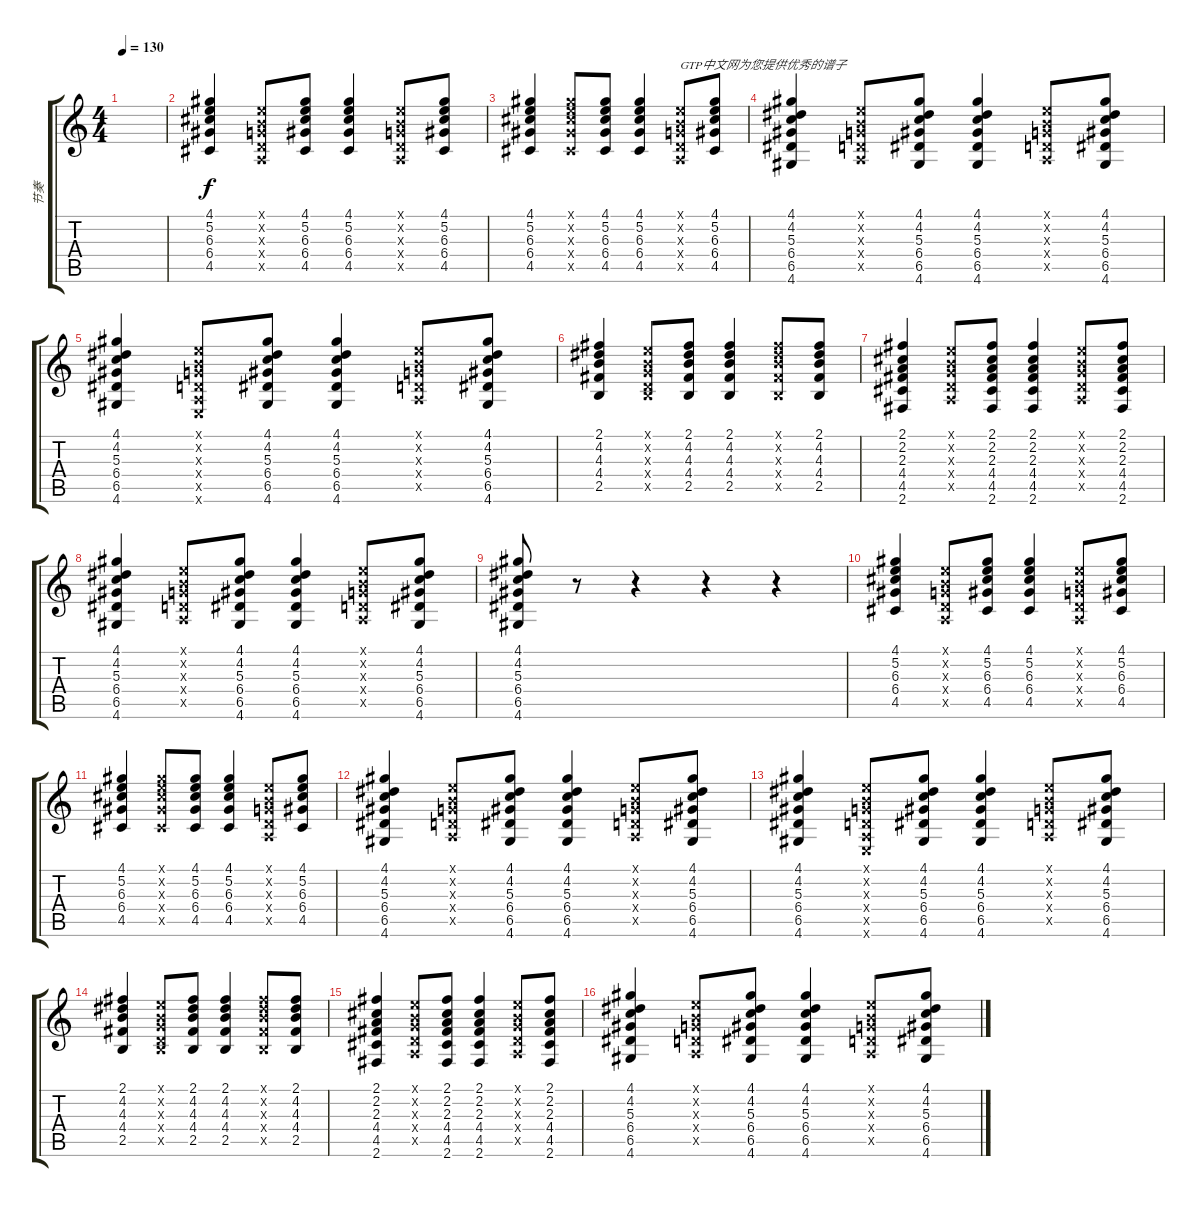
\track ("节奏" "节奏") {instrument acousticguitarsteel}
\staff {score tabs}
\tuning (E4 B3 G3 D3 A2 E2) {hide}
\ts (4 4)
\tempo 130
\clef g2
\ks c
|
(4.1 5.2 6.3 6.4 4.5).4 (0.1{x} 0.2{x} 0.3{x} 0.4{x} 0.5{x}).8 (4.1 5.2 6.3 6.4 4.5).8 (4.1 5.2 6.3 6.4 4.5).4 (0.1{x} 0.2{x} 0.3{x} 0.4{x} 0.5{x}).8 (4.1 5.2 6.3 6.4 4.5).8 |
(4.1 5.2 6.3 6.4 4.5).4 (4.1{x} 5.2{x} 6.3{x} 6.4{x} 4.5{x}).8 (4.1 5.2 6.3 6.4 4.5).8 (4.1 5.2 6.3 6.4 4.5).4 (0.1{x} 0.2{x} 0.3{x} 0.4{x} 0.5{x}).8{txt "GTP中文网为您提供优秀的谱子"} (4.1 5.2 6.3 6.4 4.5).8 |
(4.1 4.2 5.3 6.4 6.5 4.6).4 (0.1{x} 0.2{x} 0.3{x} 0.4{x} 0.5{x}).8 (4.1 4.2 5.3 6.4 6.5 4.6).8 (4.1 4.2 5.3 6.4 6.5 4.6).4 (0.1{x} 0.2{x} 0.3{x} 0.4{x} 0.5{x}).8 (4.1 4.2 5.3 6.4 6.5 4.6).8 |
(4.1 4.2 5.3 6.4 6.5 4.6).4 (0.1{x} 0.2{x} 0.3{x} 0.4{x} 0.5{x} 0.6{x}).8 (4.1 4.2 5.3 6.4 6.5 4.6).8 (4.1 4.2 5.3 6.4 6.5 4.6).4 (0.1{x} 0.2{x} 0.3{x} 0.4{x} 0.5{x}).8 (4.1 4.2 5.3 6.4 6.5 4.6).8 |
(2.1 4.2 4.3 4.4 2.5).4 (0.1{x} 0.2{x} 0.3{x} 0.4{x} 2.5{x}).8 (2.1 4.2 4.3 4.4 2.5).8 (2.1 4.2 4.3 4.4 2.5).4 (2.1{x} 4.2{x} 4.3{x} 4.4{x} 2.5{x}).8 (2.1 4.2 4.3 4.4 2.5).8 |
(2.1 2.2 2.3 4.4 4.5 2.6).4 (0.1{x} 0.2{x} 0.3{x} 0.4{x} 0.5{x}).8 (2.1 2.2 2.3 4.4 4.5 2.6).8 (2.1 2.2 2.3 4.4 4.5 2.6).4 (0.1{x} 0.2{x} 0.3{x} 0.4{x} 0.5{x}).8 (2.1 2.2 2.3 4.4 4.5 2.6).8 |
(4.1 4.2 5.3 6.4 6.5 4.6).4 (0.1{x} 0.2{x} 0.3{x} 0.4{x} 0.5{x}).8 (4.1 4.2 5.3 6.4 6.5 4.6).8 (4.1 4.2 5.3 6.4 6.5 4.6).4 (0.1{x} 0.2{x} 0.3{x} 0.4{x} 0.5{x}).8 (4.1 4.2 5.3 6.4 6.5 4.6).8 |
(4.1 4.2 5.3 6.4 6.5 4.6).8 r.8 r.4 r.4 r.4 |
(4.1 5.2 6.3 6.4 4.5).4 (0.1{x} 0.2{x} 0.3{x} 0.4{x} 0.5{x}).8 (4.1 5.2 6.3 6.4 4.5).8 (4.1 5.2 6.3 6.4 4.5).4 (0.1{x} 0.2{x} 0.3{x} 0.4{x} 0.5{x}).8 (4.1 5.2 6.3 6.4 4.5).8 |
(4.1 5.2 6.3 6.4 4.5).4 (4.1{x} 5.2{x} 6.3{x} 6.4{x} 4.5{x}).8 (4.1 5.2 6.3 6.4 4.5).8 (4.1 5.2 6.3 6.4 4.5).4 (0.1{x} 0.2{x} 0.3{x} 0.4{x} 0.5{x}).8 (4.1 5.2 6.3 6.4 4.5).8 |
(4.1 4.2 5.3 6.4 6.5 4.6).4 (0.1{x} 0.2{x} 0.3{x} 0.4{x} 0.5{x}).8 (4.1 4.2 5.3 6.4 6.5 4.6).8 (4.1 4.2 5.3 6.4 6.5 4.6).4 (0.1{x} 0.2{x} 0.3{x} 0.4{x} 0.5{x}).8 (4.1 4.2 5.3 6.4 6.5 4.6).8 |
(4.1 4.2 5.3 6.4 6.5 4.6).4 (0.1{x} 0.2{x} 0.3{x} 0.4{x} 0.5{x} 0.6{x}).8 (4.1 4.2 5.3 6.4 6.5 4.6).8 (4.1 4.2 5.3 6.4 6.5 4.6).4 (0.1{x} 0.2{x} 0.3{x} 0.4{x} 0.5{x}).8 (4.1 4.2 5.3 6.4 6.5 4.6).8 |
(2.1 4.2 4.3 4.4 2.5).4 (0.1{x} 0.2{x} 0.3{x} 0.4{x} 2.5{x}).8 (2.1 4.2 4.3 4.4 2.5).8 (2.1 4.2 4.3 4.4 2.5).4 (2.1{x} 4.2{x} 4.3{x} 4.4{x} 2.5{x}).8 (2.1 4.2 4.3 4.4 2.5).8 |
(2.1 2.2 2.3 4.4 4.5 2.6).4 (0.1{x} 0.2{x} 0.3{x} 0.4{x} 0.5{x}).8 (2.1 2.2 2.3 4.4 4.5 2.6).8 (2.1 2.2 2.3 4.4 4.5 2.6).4 (0.1{x} 0.2{x} 0.3{x} 0.4{x} 0.5{x}).8 (2.1 2.2 2.3 4.4 4.5 2.6).8 |
(4.1 4.2 5.3 6.4 6.5 4.6).4 (0.1{x} 0.2{x} 0.3{x} 0.4{x} 0.5{x}).8 (4.1 4.2 5.3 6.4 6.5 4.6).8 (4.1 4.2 5.3 6.4 6.5 4.6).4 (0.1{x} 0.2{x} 0.3{x} 0.4{x} 0.5{x}).8 (4.1 4.2 5.3 6.4 6.5 4.6).8
